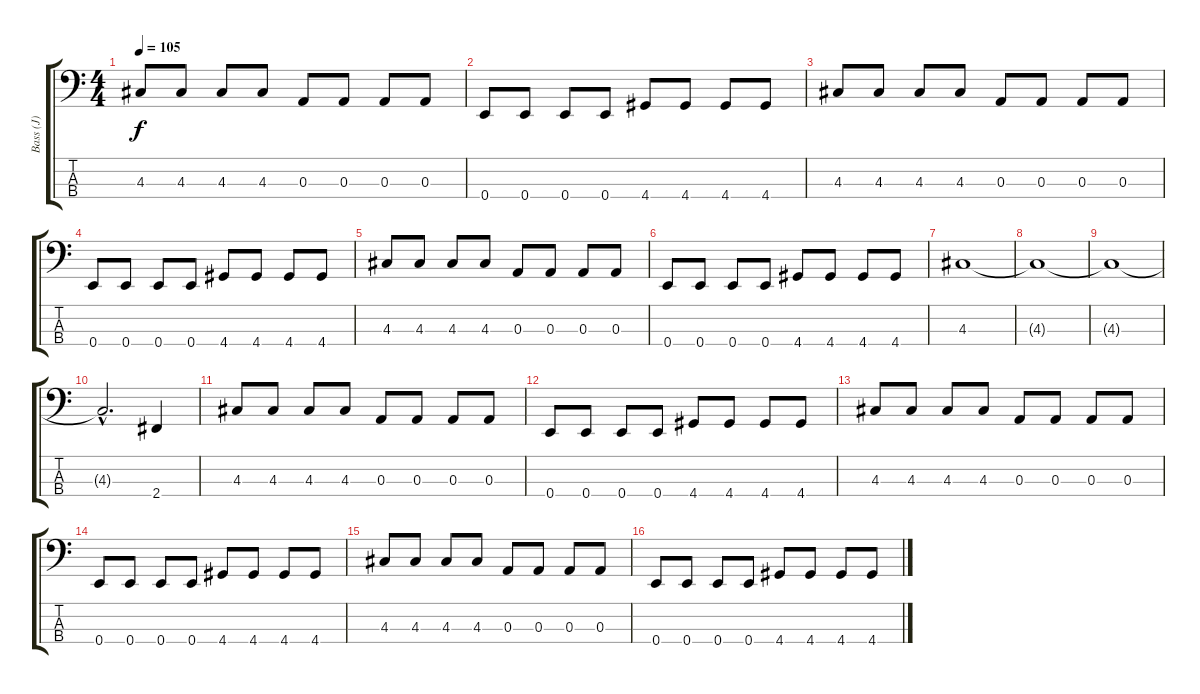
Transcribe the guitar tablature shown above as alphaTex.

\track ("Bass (J)" "Bass (J)") {instrument electricbasspick}
\staff {score tabs}
\tuning (G2 D2 A1 E1) {hide}
\ts (4 4)
\tempo 105
\clef f4
\ks c
4.3.8{dy f} 4.3.8 4.3.8 4.3.8 0.3.8 0.3.8 0.3.8 0.3.8 |
0.4.8 0.4.8 0.4.8 0.4.8 4.4.8 4.4.8 4.4.8 4.4.8 |
4.3.8 4.3.8 4.3.8 4.3.8 0.3.8 0.3.8 0.3.8 0.3.8 |
0.4.8 0.4.8 0.4.8 0.4.8 4.4.8 4.4.8 4.4.8 4.4.8 |
4.3.8 4.3.8 4.3.8 4.3.8 0.3.8 0.3.8 0.3.8 0.3.8 |
0.4.8 0.4.8 0.4.8 0.4.8 4.4.8 4.4.8 4.4.8 4.4.8 |
4.3.1 |
4.3{t}.1 |
4.3{t}.1 |
4.3{hac t}.2{d} 2.4.4 |
4.3.8 4.3.8 4.3.8 4.3.8 0.3.8 0.3.8 0.3.8 0.3.8 |
0.4.8 0.4.8 0.4.8 0.4.8 4.4.8 4.4.8 4.4.8 4.4.8 |
4.3.8 4.3.8 4.3.8 4.3.8 0.3.8 0.3.8 0.3.8 0.3.8 |
0.4.8 0.4.8 0.4.8 0.4.8 4.4.8 4.4.8 4.4.8 4.4.8 |
4.3.8 4.3.8 4.3.8 4.3.8 0.3.8 0.3.8 0.3.8 0.3.8 |
0.4.8 0.4.8 0.4.8 0.4.8 4.4.8 4.4.8 4.4.8 4.4.8
